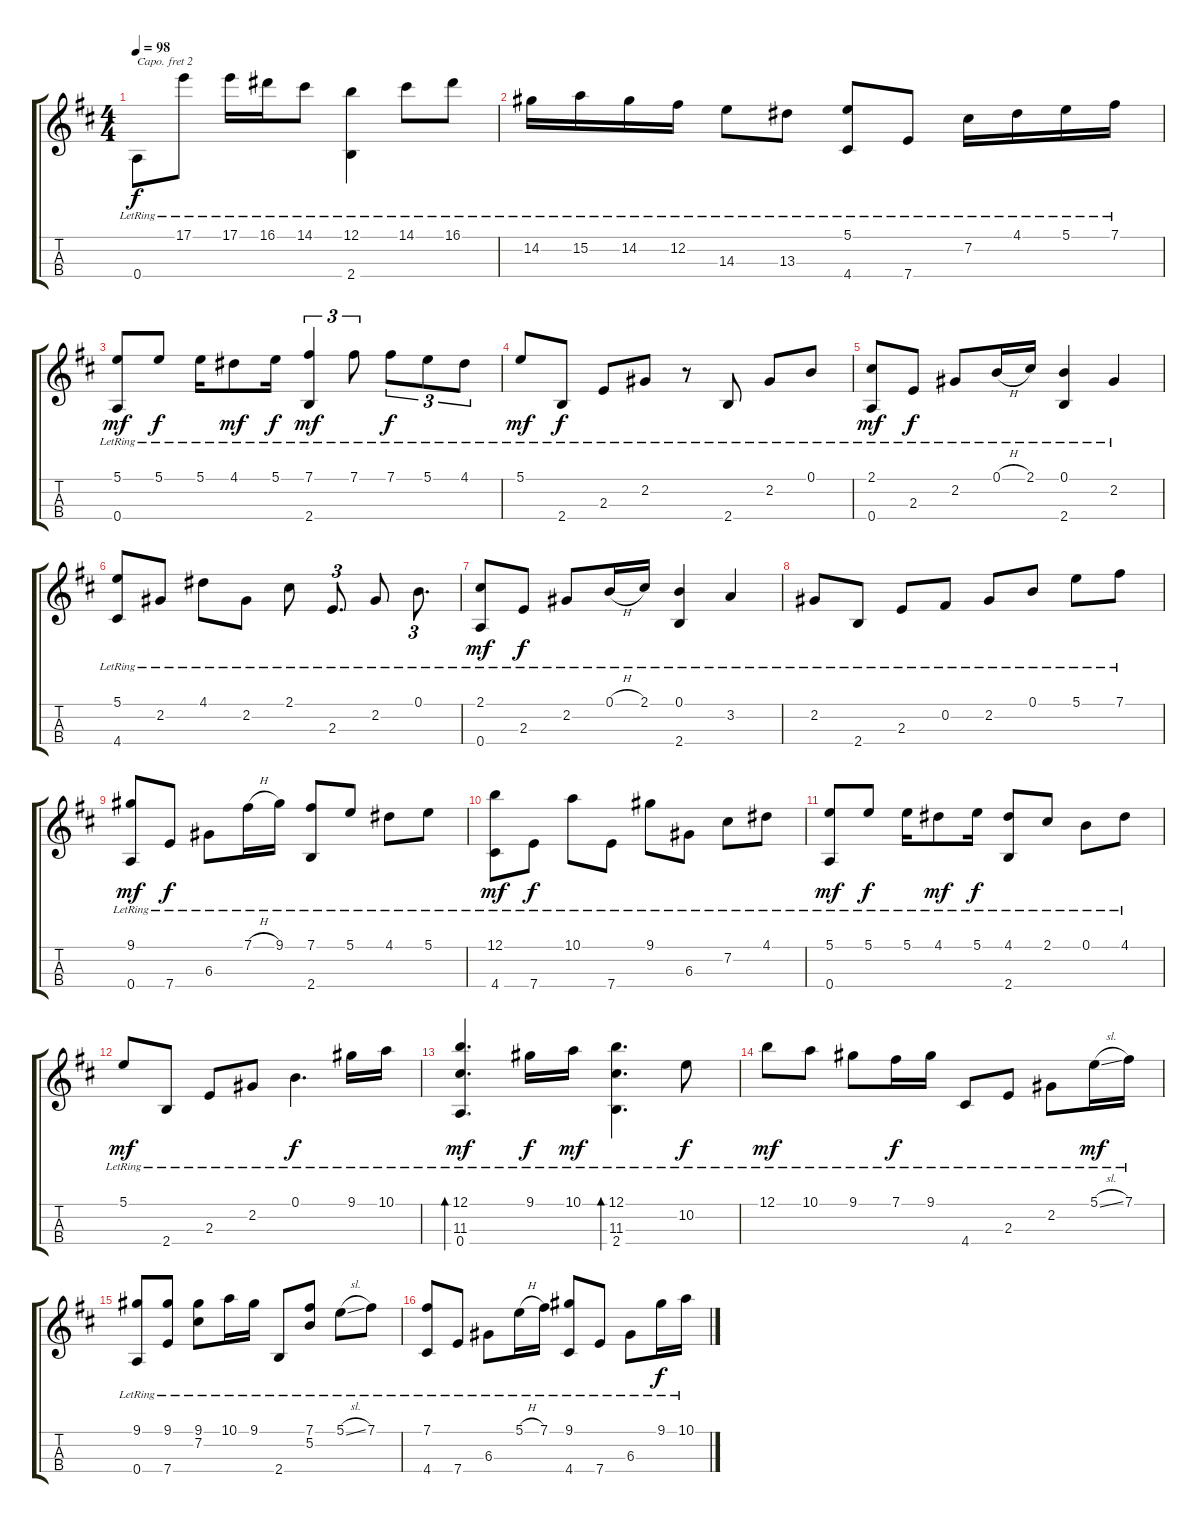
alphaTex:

\track "" {instrument acousticguitarnylon}
\staff {score tabs}
\capo 2
\tuning (A3 E3 C3 G2) {hide}
\ts (4 4)
\tempo 98
\clef g2
\ks d
0.4{lr}.8{dy f} 17.1{lr}.8 17.1{lr}.16 16.1{lr}.16 14.1{lr}.8 (12.1{lr} 2.4{lr}).4 14.1{lr}.8 16.1{lr}.8 |
14.2{lr}.16 15.2{lr}.16 14.2{lr}.16 12.2{lr}.16 14.3{lr}.8 13.3{lr}.8 (5.1{lr} 4.4{lr}).8 7.4{lr}.8 7.2{lr}.16 4.1{lr}.16 5.1{lr}.16 7.1{lr}.16 |
(5.1{lr} 0.4{lr}).8{dy mf} 5.1{lr}.8{dy f} 5.1{lr}.16 4.1{lr}.8{dy mf} 5.1{lr}.16{dy f} (7.1{lr} 2.4{lr}).4{tu (3 2) dy mf} 7.1{lr}.8{tu (3 2)} 7.1{lr}.8{tu (3 2) dy f} 5.1{lr}.8{tu (3 2)} 4.1{lr}.8{tu (3 2)} |
5.1{lr}.8{dy mf} 2.4{lr}.8{dy f} 2.3{lr}.8 2.2{lr}.8 r.8 2.4{lr}.8 2.2{lr}.8 0.1{lr}.8 |
(2.1{lr} 0.4{lr}).8{dy mf} 2.3{lr}.8{dy f} 2.2{lr}.8 0.1{h lr}.16 2.1{lr}.16 (0.1{lr} 2.4{lr}).4 2.2{lr}.4 |
(5.1{lr} 4.4{lr}).8 2.2{lr}.8 4.1{lr}.8 2.2{lr}.8 2.1{lr}.8 2.3{lr}.8{d tu (3 2)} 2.2{lr}.8 0.1{lr}.8{d tu (3 2)} |
(2.1{lr} 0.4{lr}).8{dy mf} 2.3{lr}.8{dy f} 2.2{lr}.8 0.1{h lr}.16 2.1{lr}.16 (0.1{lr} 2.4{lr}).4 3.2{lr}.4 |
2.2{lr}.8 2.4{lr}.8 2.3{lr}.8 0.2{lr}.8 2.2{lr}.8 0.1{lr}.8 5.1{lr}.8 7.1{lr}.8 |
(9.1{lr} 0.4{lr}).8{dy mf} 7.4{lr}.8{dy f} 6.3{lr}.8 7.1{h lr}.16 9.1{lr}.16 (7.1{lr} 2.4{lr}).8 5.1{lr}.8 4.1{lr}.8 5.1{lr}.8 |
(12.1{lr} 4.4{lr}).8{dy mf} 7.4{lr}.8{dy f} 10.1{lr}.8 7.4{lr}.8 9.1{lr}.8 6.3{lr}.8 7.2{lr}.8 4.1{lr}.8 |
(5.1{lr} 0.4{lr}).8{dy mf} 5.1{lr}.8{dy f} 5.1{lr}.16 4.1{lr}.8{dy mf} 5.1{lr}.16{dy f} (4.1{lr} 2.4{lr}).8 2.1{lr}.8 0.1{lr}.8 4.1{lr}.8 |
5.1{lr}.8{dy mf} 2.4{lr}.8 2.3{lr}.8 2.2{lr}.8 0.1{lr}.4{d dy f} 9.1{lr}.16 10.1{lr}.16 |
(12.1{lr} 11.3{lr} 0.4{lr}).4{d bd 60 dy mf} 9.1{lr}.16{dy f} 10.1{lr}.16{dy mf} (12.1{lr} 11.3{lr} 2.4{lr}).4{d bd 240} 10.2{lr}.8{dy f} |
12.1{lr}.8{dy mf} 10.1{lr}.8 9.1{lr}.8 7.1{lr}.16{dy f} 9.1{lr}.16 4.4{lr}.8 2.3{lr}.8 2.2{lr}.8 5.1{sl lr}.16{dy mf} 7.1{lr}.16 |
(9.1{lr} 0.4{lr}).8 (9.1{lr} 7.4{lr}).8 (9.1{lr} 7.2{lr}).8 10.1{lr}.16 9.1{lr}.16 2.4{lr}.8 (7.1{lr} 5.2{lr}).8 5.1{sl lr}.8 7.1{lr}.8 |
(7.1{lr} 4.4{lr}).8 7.4{lr}.8 6.3{lr}.8 5.1{h lr}.16 7.1{lr}.16 (9.1{lr} 4.4{lr}).8 7.4{lr}.8 6.3{lr}.8 9.1{lr}.16{dy f} 10.1{lr}.16
